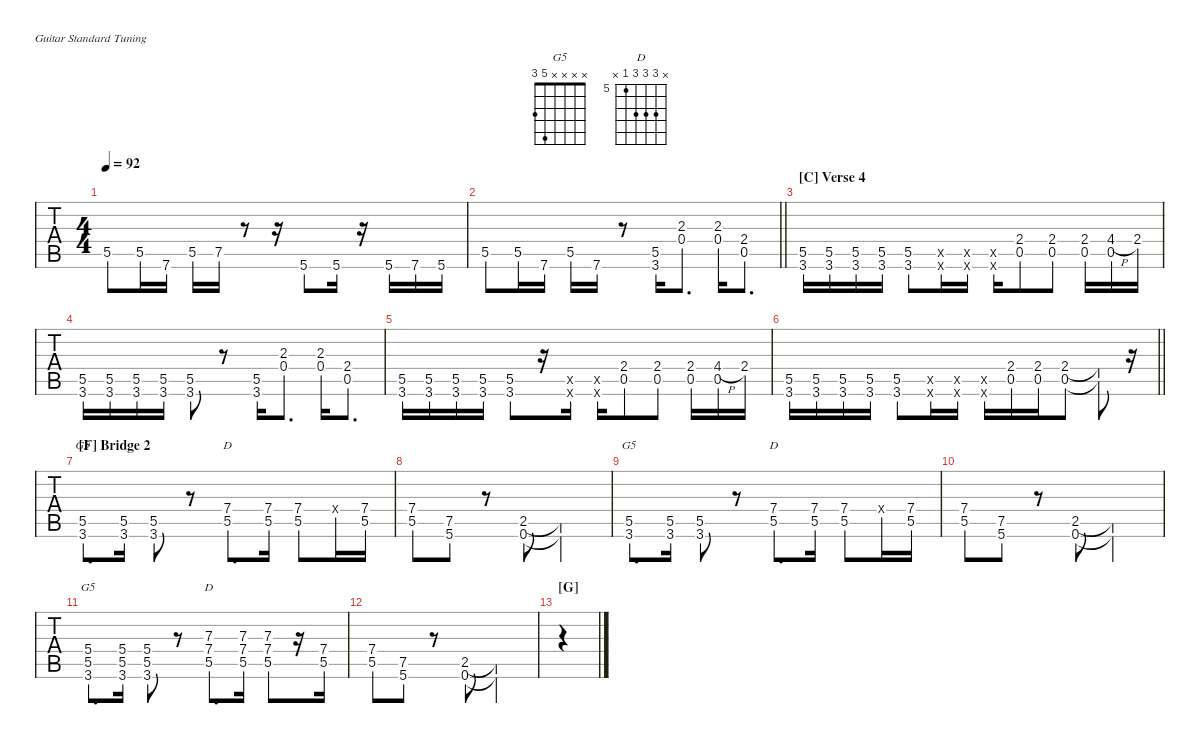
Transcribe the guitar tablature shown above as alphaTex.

\hideDynamics
\bracketExtendMode nobrackets
\singleTrackTrackNamePolicy hidden
\multiTrackTrackNamePolicy hidden
\firstSystemTrackNameMode fullname
\firstSystemTrackNameOrientation horizontal
\otherSystemsTrackNameOrientation horizontal
\track ("Guitar 2" "E-Gt") {instrument distortionguitar}
\staff {tabs}
\tuning (E4 B3 G3 D3 A2 E2)
\chord ("G5" x x x x 5 3)
\chord ("D" x 7 7 7 5 x) {firstfret 5}
\ts (4 4)
\tempo 92
\clef g2
\ks d
5.5{acc forcenatural}.8{dy f} 5.5{acc forcenatural}.16 7.6{acc forcenatural}.16 5.5{acc forcenatural}.16 7.5{acc forcenatural}.16 r.8 r.16 5.6{acc forcenatural}.8 5.6{acc forcenatural}.16 r.16 5.6{acc forcenatural}.16 7.6{acc forcenatural}.16 5.6{acc forcenatural}.16 |
\barLineRight lightlight
5.5{acc forcenatural}.8 5.5{acc forcenatural}.16 7.6{acc forcenatural}.16 5.5{acc forcenatural}.16 7.6{acc forcenatural}.16 r.8 (3.6{acc forcenatural} 5.5{acc forcenatural}).16 (0.4{acc forcenatural} 2.3{acc forcenatural}).8{d} (2.3{acc forcenatural} 0.4{acc forcenatural}).16 (2.4{acc forcenatural} 0.5{acc forcenatural}).8{d} |
\section ("C" "Verse 4")
(5.5{acc forcenatural} 3.6{acc forcenatural}).16 (5.5{acc forcenatural} 3.6{acc forcenatural}).16 (5.5{acc forcenatural} 3.6{acc forcenatural}).16 (5.5{acc forcenatural} 3.6{acc forcenatural}).16 (5.5{acc forcenatural} 3.6{acc forcenatural}).8 (5.5{x acc forcenatural} 3.6{x acc forcenatural}).16 (5.5{x acc forcenatural} 3.6{x acc forcenatural}).16 (5.5{x acc forcenatural} 3.6{x acc forcenatural}).16 (2.4{acc forcenatural} 0.5{acc forcenatural}).8 (2.4{acc forcenatural} 0.5{acc forcenatural}).8 (2.4{acc forcenatural} 0.5{acc forcenatural}).16 (4.4{h acc #} 0.5{acc forcenatural}).16 2.4{acc forcenatural}.16 |
(5.5{acc forcenatural} 3.6{acc forcenatural}).16{dy mf} (5.5{acc forcenatural} 3.6{acc forcenatural}).16 (5.5{acc forcenatural} 3.6{acc forcenatural}).16 (5.5{acc forcenatural} 3.6{acc forcenatural}).16 (5.5{acc forcenatural} 3.6{acc forcenatural}).8 r.8 (3.6{acc forcenatural} 5.5{acc forcenatural}).16 (0.4{acc forcenatural} 2.3{acc forcenatural}).8{d} (2.3{acc forcenatural} 0.4{acc forcenatural}).16 (2.4{acc forcenatural} 0.5{acc forcenatural}).8{d} |
(5.5{acc forcenatural} 3.6{acc forcenatural}).16 (5.5{acc forcenatural} 3.6{acc forcenatural}).16 (5.5{acc forcenatural} 3.6{acc forcenatural}).16 (5.5{acc forcenatural} 3.6{acc forcenatural}).16 (5.5{acc forcenatural} 3.6{acc forcenatural}).8 r.16 (5.5{x acc forcenatural} 3.6{x acc forcenatural}).16 (5.5{x acc forcenatural} 3.6{x acc forcenatural}).16 (2.4{acc forcenatural} 0.5{acc forcenatural}).8 (2.4{acc forcenatural} 0.5{acc forcenatural}).8 (2.4{acc forcenatural} 0.5{acc forcenatural}).16 (4.4{h acc #} 0.5{acc forcenatural}).16 2.4{acc forcenatural}.16 |
\barLineRight lightlight
(5.5{acc forcenatural} 3.6{acc forcenatural}).16 (5.5{acc forcenatural} 3.6{acc forcenatural}).16 (5.5{acc forcenatural} 3.6{acc forcenatural}).16 (5.5{acc forcenatural} 3.6{acc forcenatural}).16 (5.5{acc forcenatural} 3.6{acc forcenatural}).8 (5.5{x acc forcenatural} 3.6{x acc forcenatural}).16 (5.5{x acc forcenatural} 3.6{x acc forcenatural}).16 (5.5{x acc forcenatural} 3.6{x acc forcenatural}).16 (0.5{acc forcenatural} 2.4{acc forcenatural}).16 (2.4{acc forcenatural} 0.5{acc forcenatural}).16 (2.4{acc forcenatural} 0.5{acc forcenatural}).8 (2.4{t acc forcenatural} 0.5{t acc forcenatural}).8 r.16 |
\section ("F" "Bridge 2")
(5.5{acc forcenatural} 3.6{acc forcenatural}).8{d ch "G5" dy f} (5.5{acc forcenatural} 3.6{acc forcenatural}).16 (5.5{acc forcenatural} 3.6{acc forcenatural}).8 r.8 (7.4{acc forcenatural} 5.5{acc forcenatural}).8{d ch "D"} (7.4{acc forcenatural} 5.5{acc forcenatural}).16 (7.4{acc forcenatural} 5.5{acc forcenatural}).8 7.4{x acc forcenatural}.16 (7.4{acc forcenatural} 5.5{acc forcenatural}).16 |
(7.4{acc forcenatural} 5.5{acc forcenatural}).8 (7.5{acc forcenatural} 5.6{acc forcenatural}).8 r.8 (2.5{acc forcenatural} 0.6{acc forcenatural}).8 (2.5{t acc forcenatural} 0.6{t acc forcenatural}).2 |
(5.5{acc forcenatural} 3.6{acc forcenatural}).8{d ch "G5"} (5.5{acc forcenatural} 3.6{acc forcenatural}).16 (5.5{acc forcenatural} 3.6{acc forcenatural}).8 r.8 (7.4{acc forcenatural} 5.5{acc forcenatural}).8{d ch "D"} (7.4{acc forcenatural} 5.5{acc forcenatural}).16 (7.4{acc forcenatural} 5.5{acc forcenatural}).8 7.4{x acc forcenatural}.16 (7.4{acc forcenatural} 5.5{acc forcenatural}).16 |
(7.4{acc forcenatural} 5.5{acc forcenatural}).8 (7.5{acc forcenatural} 5.6{acc forcenatural}).8 r.8 (2.5{acc forcenatural} 0.6{acc forcenatural}).8 (2.5{t acc forcenatural} 0.6{t acc forcenatural}).2 |
(5.4{acc forcenatural} 5.5{acc forcenatural} 3.6{acc forcenatural}).8{d ch "G5"} (5.4{acc forcenatural} 5.5{acc forcenatural} 3.6{acc forcenatural}).16 (5.4{acc forcenatural} 5.5{acc forcenatural} 3.6{acc forcenatural}).8 r.8 (7.3{acc forcenatural} 7.4{acc forcenatural} 5.5{acc forcenatural}).8{d ch "D"} (7.3{acc forcenatural} 7.4{acc forcenatural} 5.5{acc forcenatural}).16 (7.3{acc forcenatural} 7.4{acc forcenatural} 5.5{acc forcenatural}).8 r.16 (7.4{acc forcenatural} 5.5{acc forcenatural}).16 |
(7.4{acc forcenatural} 5.5{acc forcenatural}).8 (7.5{acc forcenatural} 5.6{acc forcenatural}).8 r.8 (2.5{acc forcenatural} 0.6{acc forcenatural}).8 (2.5{t acc forcenatural} 0.6{t acc forcenatural}).2 |
\section ("G" "")
